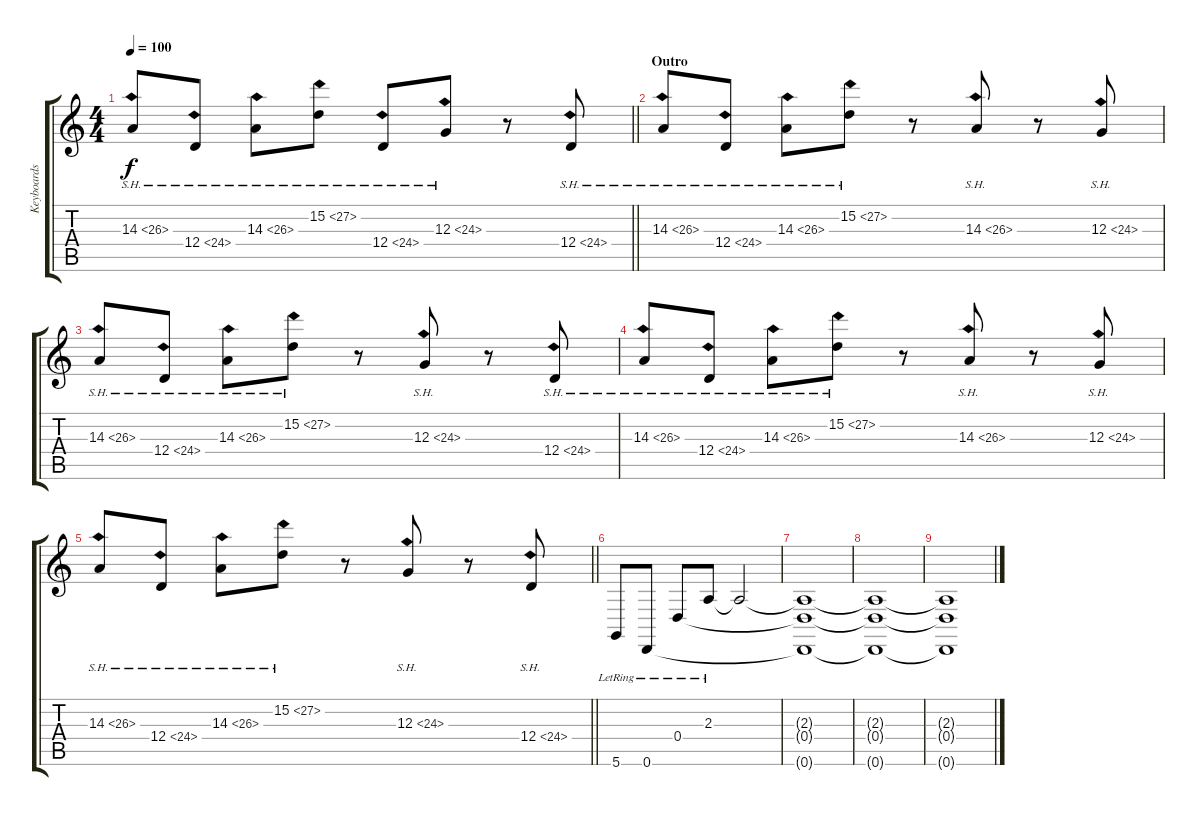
\track ("Keyboards" "Keyboards") {instrument electricgrandpiano}
\staff {score tabs}
\tuning (E4 B3 G3 D3 A2 D2) {hide}
\ts (4 4)
\tempo 100
\clef g2
\barLineRight lightlight
\ks c
14.3{sh 12}.8{dy f} 12.4{sh 12}.8 14.3{sh 12}.8 15.2{sh 12}.8 12.4{sh 12}.8 12.3{sh 12}.8 r.8 12.4{sh 12}.8 |
\section ("" "Outro")
14.3{sh 12}.8 12.4{sh 12}.8 14.3{sh 12}.8 15.2{sh 12}.8 r.8 14.3{sh 12}.8 r.8 12.3{sh 12}.8 |
14.3{sh 12}.8 12.4{sh 12}.8 14.3{sh 12}.8 15.2{sh 12}.8 r.8 12.3{sh 12}.8 r.8 12.4{sh 12}.8 |
14.3{sh 12}.8 12.4{sh 12}.8 14.3{sh 12}.8 15.2{sh 12}.8 r.8 14.3{sh 12}.8 r.8 12.3{sh 12}.8 |
\barLineRight lightlight
14.3{sh 12}.8 12.4{sh 12}.8 14.3{sh 12}.8 15.2{sh 12}.8 r.8 12.3{sh 12}.8 r.8 12.4{sh 12}.8 |
5.6{lr}.8{volume 16 instrument electricgrandpiano} 0.6{lr}.8 0.4{lr}.8 2.3{lr}.8 2.3{t}.2 |
(2.3{t} 0.4{t} 0.6{t}).1 |
(2.3{t} 0.4{t} 0.6{t}).1 |
(2.3{t} 0.4{t} 0.6{t}).1
